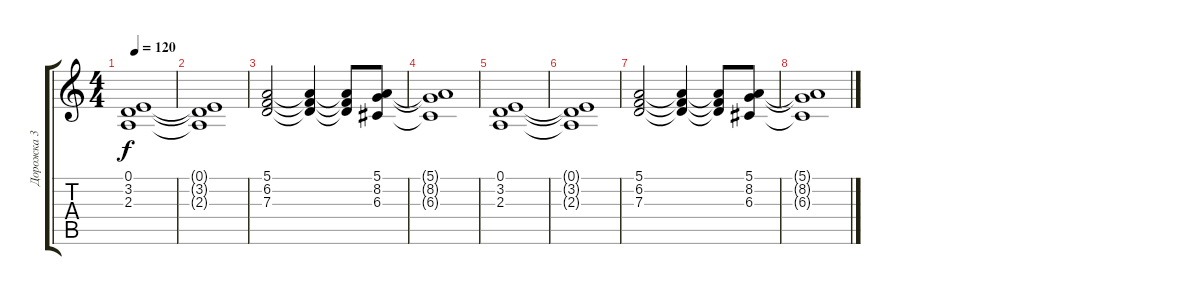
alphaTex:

\track ("Дорожка 3" "Дорожка 3") {instrument choiraahs}
\staff {score tabs}
\tuning (E4 B3 G3 D3 A2 E2) {hide}
\ts (4 4)
\tempo 120
\clef g2
\ks c
(0.1 3.2 2.3).1{dy f instrument choiraahs} |
(0.1{t} 3.2{t} 2.3{t}).1 |
(5.1 6.2 7.3).2 (5.1{t} 6.2{t} 7.3{t}).4 (5.1{t} 6.2{t} 7.3{t}).8 (5.1 8.2 6.3).8 |
(5.1{t} 8.2{t} 6.3{t}).1 |
(0.1 3.2 2.3).1 |
(0.1{t} 3.2{t} 2.3{t}).1 |
(5.1 6.2 7.3).2 (5.1{t} 6.2{t} 7.3{t}).4 (5.1{t} 6.2{t} 7.3{t}).8 (5.1 8.2 6.3).8 |
(5.1{t} 8.2{t} 6.3{t}).1
